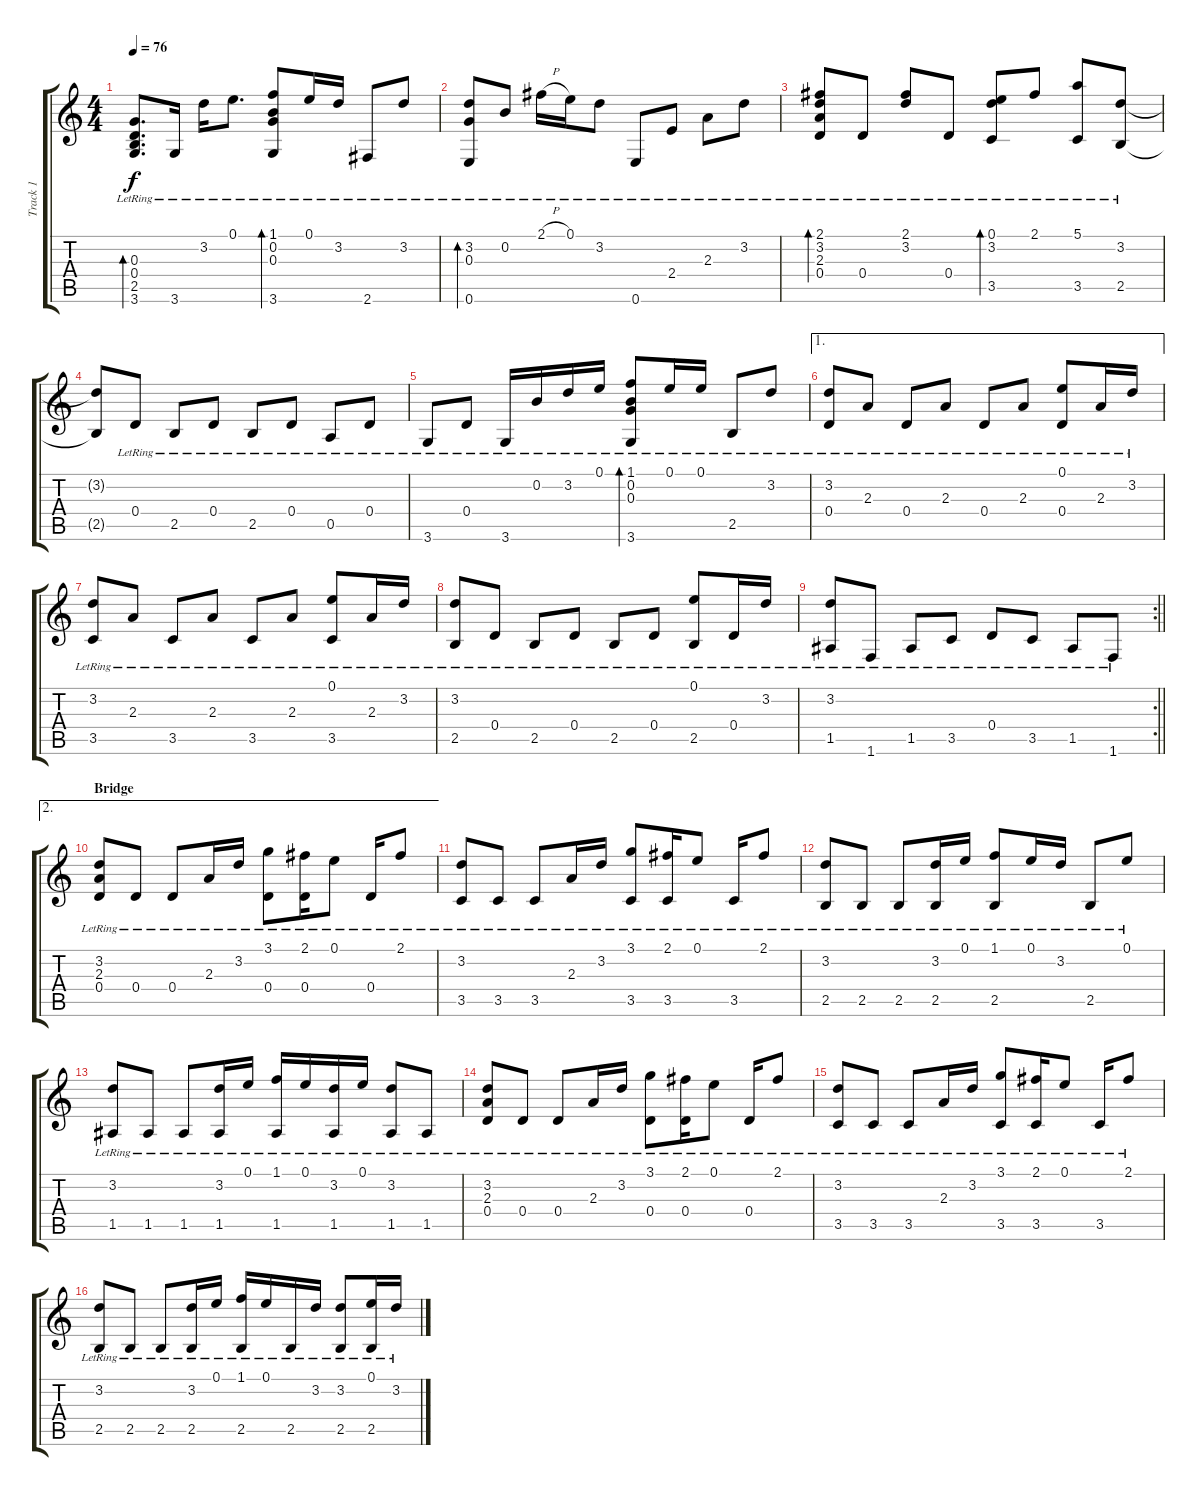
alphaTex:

\track ("Track 1" "Track 1") {instrument acousticguitarsteel}
\staff {score tabs}
\tuning (E4 B3 G3 D3 A2 E2) {hide}
\ts (4 4)
\tempo 76
\clef g2
\ks c
(0.3{lr} 0.4{lr} 2.5{lr} 3.6{lr}).8{d bd 60 dy f} 3.6{lr}.16 3.2{lr}.16 0.1{lr}.8{d} (1.1{lr} 0.2{lr} 0.3{lr} 3.6{lr}).8{bd 120} 0.1{lr}.16 3.2{lr}.16 2.6{lr}.8 3.2{lr}.8 |
(3.2{lr} 0.3{lr} 0.6{lr}).8{bd 120} 0.2{lr}.8 2.1{h lr}.16 0.1{lr}.16 3.2{lr}.8 0.6{lr}.8 2.4{lr}.8 2.3{lr}.8 3.2{lr}.8 |
(2.1{lr} 3.2{lr} 2.3{lr} 0.4{lr}).8{bd 120} 0.4{lr}.8 (2.1{lr} 3.2{lr}).8 0.4{lr}.8 (0.1{lr} 3.2{lr} 3.5{lr}).8{bd 120} 2.1{lr}.8 (5.1{lr} 3.5{lr}).8 (3.2{lr} 2.5{lr}).8 |
(3.2{t} 2.5{t}).8 0.4{lr}.8 2.5{lr}.8 0.4{lr}.8 2.5{lr}.8 0.4{lr}.8 0.5{lr}.8 0.4{lr}.8 |
3.6{lr}.8 0.4{lr}.8 3.6{lr}.16 0.2{lr}.16 3.2{lr}.16 0.1{lr}.16 (1.1{lr} 0.2{lr} 0.3{lr} 3.6{lr}).8{bd 120} 0.1{lr}.16 0.1{lr}.16 2.5{lr}.8 3.2{lr}.8 |
\ae 1
(3.2{lr} 0.4{lr}).8 2.3{lr}.8 0.4{lr}.8 2.3{lr}.8 0.4{lr}.8 2.3{lr}.8 (0.1{lr} 0.4{lr}).8 2.3{lr}.16 3.2{lr}.16 |
(3.2{lr} 3.5{lr}).8 2.3{lr}.8 3.5{lr}.8 2.3{lr}.8 3.5{lr}.8 2.3{lr}.8 (0.1{lr} 3.5{lr}).8 2.3{lr}.16 3.2{lr}.16 |
(3.2{lr} 2.5{lr}).8 0.4{lr}.8 2.5{lr}.8 0.4{lr}.8 2.5{lr}.8 0.4{lr}.8 (0.1{lr} 2.5{lr}).8 0.4{lr}.16 3.2{lr}.16 |
\rc 2
\barLineRight lightlight
(3.2{lr} 1.5{lr}).8 1.6{lr}.8 1.5{lr}.8 3.5{lr}.8 0.4{lr}.8 3.5{lr}.8 1.5{lr}.8 1.6{lr}.8 |
\ae 2
\section ("" "Bridge")
(3.2{lr} 2.3{lr} 0.4{lr}).8 0.4{lr}.8 0.4{lr}.8 2.3{lr}.16 3.2{lr}.16 (3.1{lr} 0.4{lr}).8 (2.1{lr} 0.4{lr}).16 0.1{lr}.8 0.4{lr}.16 2.1{lr}.8 |
(3.2{lr} 3.5{lr}).8 3.5{lr}.8 3.5{lr}.8 2.3{lr}.16 3.2{lr}.16 (3.1{lr} 3.5{lr}).8 (2.1{lr} 3.5{lr}).16 0.1{lr}.8 3.5{lr}.16 2.1{lr}.8 |
(3.2{lr} 2.5{lr}).8 2.5{lr}.8 2.5{lr}.8 (3.2{lr} 2.5{lr}).16 0.1{lr}.16 (1.1{lr} 2.5{lr}).8 0.1{lr}.16 3.2{lr}.16 2.5{lr}.8 0.1{lr}.8 |
(3.2{lr} 1.5{lr}).8 1.5{lr}.8 1.5{lr}.8 (3.2{lr} 1.5{lr}).16 0.1{lr}.16 (1.1{lr} 1.5{lr}).16 0.1{lr}.16 (3.2{lr} 1.5{lr}).16 0.1{lr}.16 (3.2{lr} 1.5{lr}).8 1.5{lr}.8 |
(3.2{lr} 2.3{lr} 0.4{lr}).8 0.4{lr}.8 0.4{lr}.8 2.3{lr}.16 3.2{lr}.16 (3.1{lr} 0.4{lr}).8 (2.1{lr} 0.4{lr}).16 0.1{lr}.8 0.4{lr}.16 2.1{lr}.8 |
(3.2{lr} 3.5{lr}).8 3.5{lr}.8 3.5{lr}.8 2.3{lr}.16 3.2{lr}.16 (3.1{lr} 3.5{lr}).8 (2.1{lr} 3.5{lr}).16 0.1{lr}.8 3.5{lr}.16 2.1{lr}.8 |
(3.2{lr} 2.5{lr}).8 2.5{lr}.8 2.5{lr}.8 (3.2{lr} 2.5{lr}).16 0.1{lr}.16 (1.1{lr} 2.5{lr}).16 0.1{lr}.16 2.5{lr}.16 3.2{lr}.16 (3.2{lr} 2.5{lr}).8 (0.1{lr} 2.5{lr}).16 3.2{lr}.16
